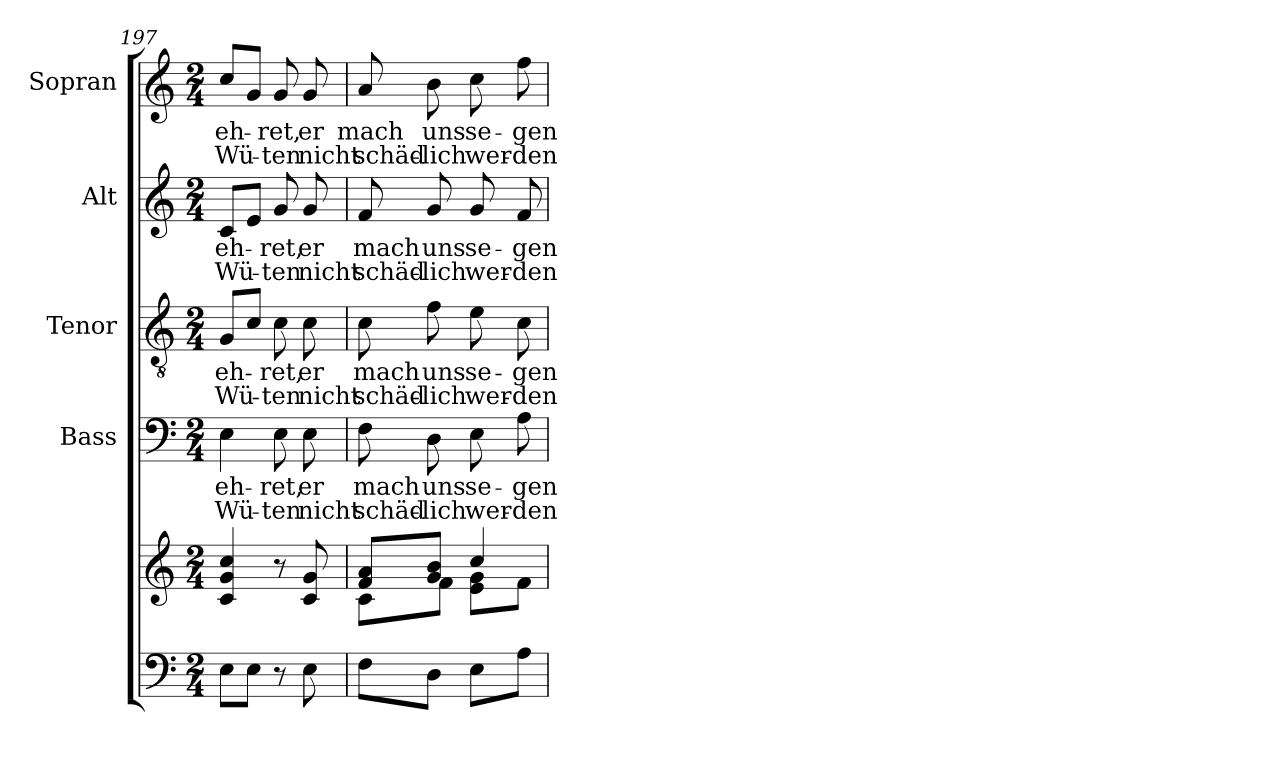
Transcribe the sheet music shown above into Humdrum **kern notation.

**kern	**kern	**kern	**text	**text	**kern	**text	**text	**kern	**text	**text	**kern	**text	**text
*part5	*part5	*part4	*part4	*part4	*part3	*part3	*part3	*part2	*part2	*part2	*part1	*part1	*part1
*staff6	*staff5	*staff4	*staff4	*staff4	*staff3	*staff3	*staff3	*staff2	*staff2	*staff2	*staff1	*staff1	*staff1
*	*	*I"Bass	*	*	*I"Tenor	*	*	*I"Alt	*	*	*I"Sopran	*	*
*	*	*I'B.	*	*	*I'T.	*	*	*I'A.	*	*	*I'S.	*	*
!!LO:LB:g=z
*clefF4	*clefG2	*clefF4	*	*	*clefGv2	*	*	*clefG2	*	*	*clefG2	*	*
*k[]	*k[]	*k[]	*	*	*k[]	*	*	*k[]	*	*	*k[]	*	*
*C:	*C:	*C:	*	*	*C:	*	*	*C:	*	*	*C:	*	*
*M2/4	*M2/4	*M2/4	*	*	*M2/4	*	*	*M2/4	*	*	*M2/4	*	*
=197	=197	=197	=197	=197	=197	=197	=197	=197	=197	=197	=197	=197	=197
!	!	!	!LO:LY:b	!LO:LY:b	!	!LO:LY:b	!LO:LY:b	!	!LO:LY:b	!LO:LY:b	!	!LO:LY:b	!LO:LY:b
8E\L	4c/ 4g/ 4cc/	4E\	-eh-	Wü-	8G/L	-eh-	Wü-	8c/L	-eh-	Wü-	8cc/L	-eh-	Wü-
8E\J	.	.	.	.	8c/J	.	.	8e/J	.	.	8g/J	.	.
!	!	!	!LO:LY:b	!LO:LY:b	!	!LO:LY:b	!LO:LY:b	!	!LO:LY:b	!LO:LY:b	!	!LO:LY:b	!LO:LY:b
8r	8r	8E\	-ret,	-ten	8c\	-ret,	-ten	8g/	-ret,	-ten	8g/	-ret,	-ten
!	!	!	!LO:LY:b	!LO:LY:b	!	!LO:LY:b	!LO:LY:b	!	!LO:LY:b	!LO:LY:b	!	!LO:LY:b	!LO:LY:b
8E\	8c/ 8g/	8E\	er	nicht	8c\	er	nicht	8g/	er	nicht	8g/	er	nicht
=198	=198	=198	=198	=198	=198	=198	=198	=198	=198	=198	=198	=198	=198
*	*^	*	*	*	*	*	*	*	*	*	*	*	*
!	!	!	!	!LO:LY:b	!LO:LY:b	!	!LO:LY:b	!LO:LY:b	!	!LO:LY:b	!LO:LY:b	!	!LO:LY:b	!LO:LY:b
8F\L	8f/ 8a/L	8c\L	8F\	mach	schäd-	8c\	mach	schäd-	8f/	mach	schäd-	8a/	mach	schäd-
!	!	!	!	!LO:LY:b	!LO:LY:b	!	!LO:LY:b	!LO:LY:b	!	!LO:LY:b	!LO:LY:b	!	!LO:LY:b	!LO:LY:b
8D\J	8g/ 8b/J	8f\J	8D\	uns	-lich	8f\	uns	-lich	8g/	uns	-lich	8b\	uns	-lich
!	!	!	!	!LO:LY:b	!LO:LY:b	!	!LO:LY:b	!LO:LY:b	!	!LO:LY:b	!LO:LY:b	!	!LO:LY:b	!LO:LY:b
8E\L	4cc/	8e\ 8g\L	8E\	se-	wer-	8e\	se-	wer-	8g/	se-	wer-	8cc\	se-	wer-
!	!	!	!	!LO:LY:b	!LO:LY:b	!	!LO:LY:b	!LO:LY:b	!	!LO:LY:b	!LO:LY:b	!	!LO:LY:b	!LO:LY:b
8A\J	.	8f\J	8A\	-gen-	-den	8c\	-gen-	-den	8f/	-gen-	-den	8ff\	-gen-	-den
*	*v	*v	*	*	*	*	*	*	*	*	*	*	*	*
=	=	=	=	=	=	=	=	=	=	=	=	=	=
*-	*-	*-	*-	*-	*-	*-	*-	*-	*-	*-	*-	*-	*-
